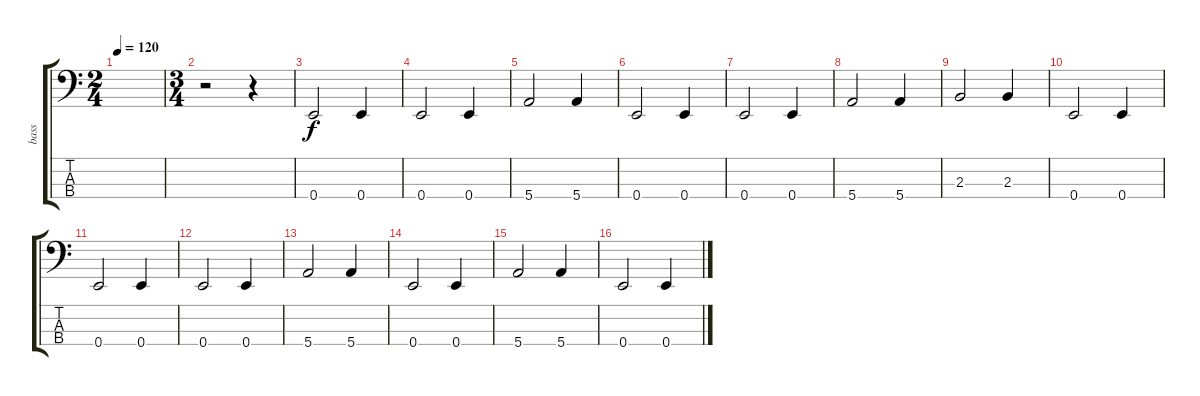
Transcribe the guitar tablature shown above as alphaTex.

\track ("bass" "bass") {instrument electricbassfinger}
\staff {score tabs}
\tuning (G2 D2 A1 E1) {hide}
\ts (2 4)
\tempo 120
\clef f4
\ks c
|
\ts (3 4)
r.2 r.4 |
0.4.2 0.4.4 |
0.4.2 0.4.4 |
5.4.2 5.4.4 |
0.4.2 0.4.4 |
0.4.2 0.4.4 |
5.4.2 5.4.4 |
2.3.2 2.3.4 |
0.4.2 0.4.4 |
0.4.2 0.4.4 |
0.4.2 0.4.4 |
5.4.2 5.4.4 |
0.4.2 0.4.4 |
5.4.2 5.4.4 |
0.4.2 0.4.4
